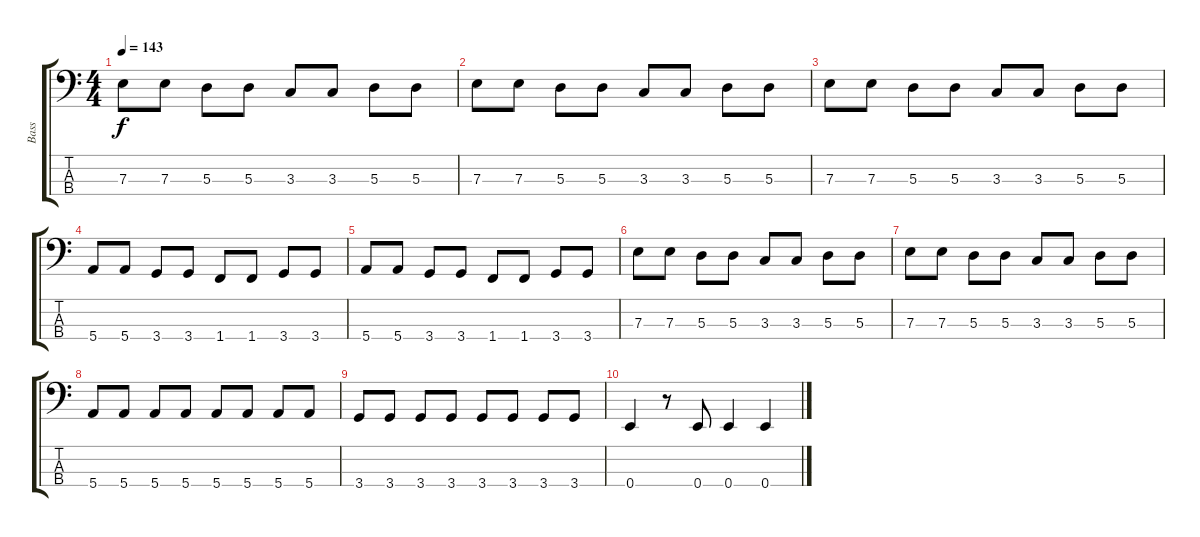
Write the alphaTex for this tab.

\track ("Bass" "Bass") {mute instrument electricbasspick}
\staff {score tabs}
\tuning (G2 D2 A1 E1) {hide}
\ts (4 4)
\tempo 143
\clef f4
\ks c
7.3.8{dy f} 7.3.8 5.3.8 5.3.8 3.3.8 3.3.8 5.3.8 5.3.8 |
7.3.8 7.3.8 5.3.8 5.3.8 3.3.8 3.3.8 5.3.8 5.3.8 |
7.3.8 7.3.8 5.3.8 5.3.8 3.3.8 3.3.8 5.3.8 5.3.8 |
5.4.8 5.4.8 3.4.8 3.4.8 1.4.8 1.4.8 3.4.8 3.4.8 |
5.4.8 5.4.8 3.4.8 3.4.8 1.4.8 1.4.8 3.4.8 3.4.8 |
7.3.8 7.3.8 5.3.8 5.3.8 3.3.8 3.3.8 5.3.8 5.3.8 |
7.3.8 7.3.8 5.3.8 5.3.8 3.3.8 3.3.8 5.3.8 5.3.8 |
5.4.8 5.4.8 5.4.8 5.4.8 5.4.8 5.4.8 5.4.8 5.4.8 |
3.4.8 3.4.8 3.4.8 3.4.8 3.4.8 3.4.8 3.4.8 3.4.8 |
0.4.4 r.8 0.4.8 0.4.4 0.4.4
